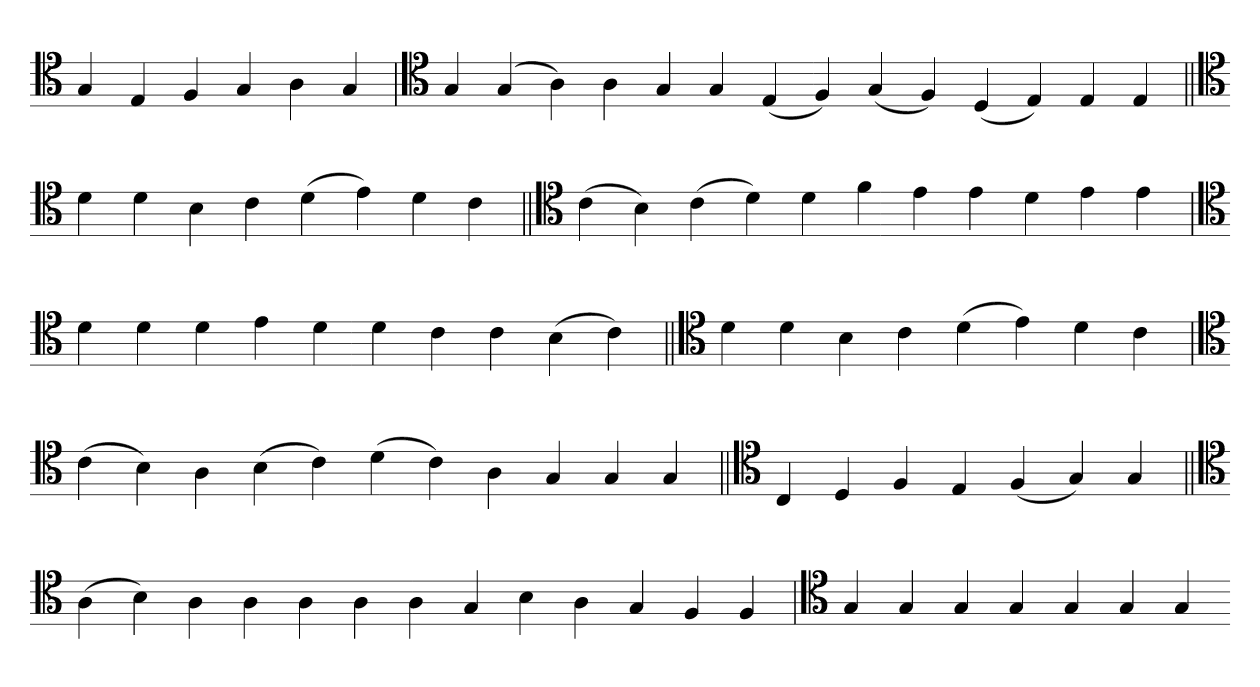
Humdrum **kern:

**kern
*part1
*staff1
*clefC4
=
4G
4E
4F
4G
4A
4G
=`
*clefC4
4G
(4G
4A)
4A
4G
4G
(4E
4F)
(4G
4F)
(4D
4E)
4E
4E
=||
*clefC4
4d
4d
4B
4c
(4d
4e)
4d
4c
=||
*clefC4
(4c
4B)
(4c
4d)
4d
4f
4e
4e
4d
4e
4e
=
*clefC4
4d
4d
4d
4e
4d
4d
4c
4c
(4B
4c)
=||
*clefC4
4d
4d
4B
4c
(4d
4e)
4d
4c
=`
*clefC4
(4c
4B)
4A
(4B
4c)
(4d
4c)
4A
4G
4G
4G
=||
*clefC4
4C
4D
4F
4E
(4F
4G)
4G
=||
*clefC4
(4A
4B)
4A
4A
4A
4A
4A
4G
4B
4A
4G
4F
4F
=
*clefC4
4G
4G
4G
4G
4G
4G
4G
=-
*-
